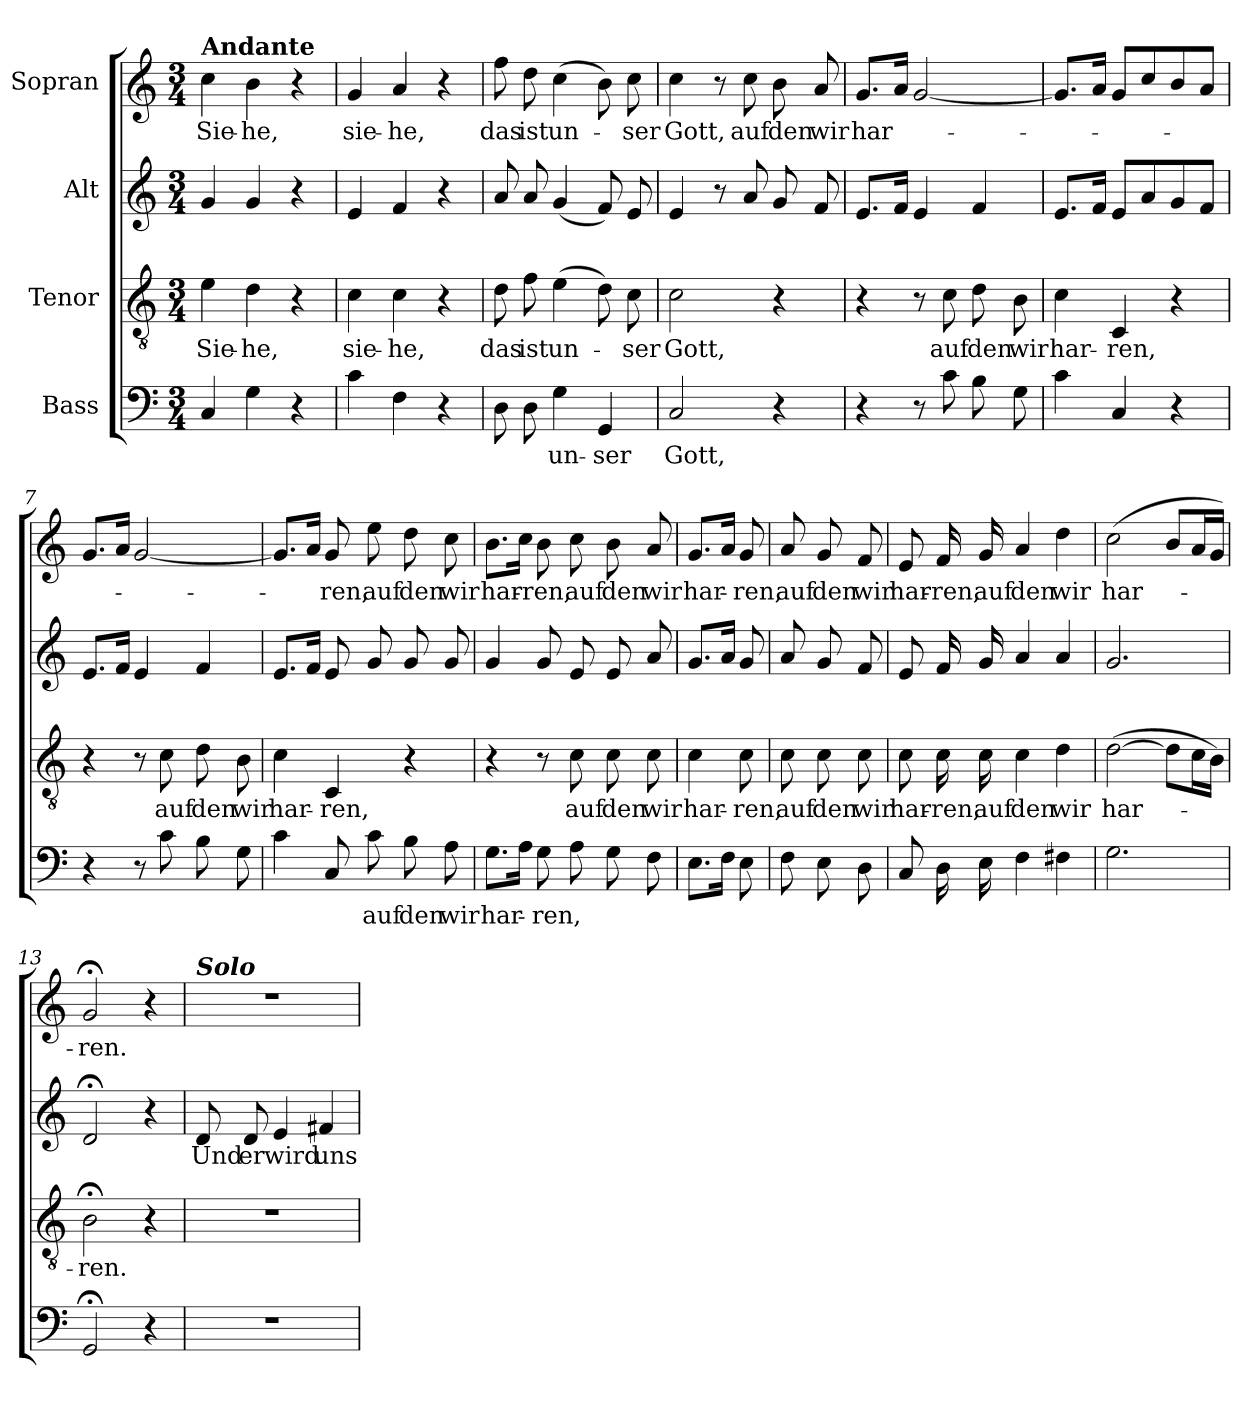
**kern	**text	**kern	**text	**kern	**text	**kern	**text
*part4	*part4	*part3	*part3	*part2	*part2	*part1	*part1
*staff4	*staff4	*staff3	*staff3	*staff2	*staff2	*staff1	*staff1
*I"Bass	*	*I"Tenor	*	*I"Alt	*	*I"Sopran	*
*clefF4	*	*clefGv2	*	*clefG2	*	*clefG2	*
*k[]	*	*k[]	*	*k[]	*	*k[]	*
*M3/4	*	*M3/4	*	*M3/4	*	*M3/4	*
=1	=1	=1	=1	=1	=1	=1	=1
!	!	!	!	!	!	!LO:TX:a:B:t=Andante	!
4C/	.	4e\	Sie-	4g/	.	4cc\	Sie-
4G\	.	4d\	-he,	4g/	.	4b\	-he,
4r	.	4r	.	4r	.	4r	.
=2	=2	=2	=2	=2	=2	=2	=2
4c\	.	4c\	sie-	4e/	.	4g/	sie-
4F\	.	4c\	-he,	4f/	.	4a/	-he,
4r	.	4r	.	4r	.	4r	.
=3	=3	=3	=3	=3	=3	=3	=3
8D\	.	8d\	das	8a/	.	8ff\	das
8D\	.	8f\	ist	8a/	.	8dd\	ist
4G\	un-	(>4e\	un-	(4g/	.	(>4cc\	un-
4GG/	-ser	8d\)	.	8f/)	.	8b\)	.
.	.	8c\	-ser	8e/	.	8cc\	-ser
=4	=4	=4	=4	=4	=4	=4	=4
2C/	Gott,	2c\	Gott,	4e/	.	4cc\	Gott,
.	.	.	.	8r	.	8r	.
.	.	.	.	8a/	.	8cc\	auf
4r	.	4r	.	8g/	.	8b\	den
.	.	.	.	8f/	.	8a/	wir
=5	=5	=5	=5	=5	=5	=5	=5
4r	.	4r	.	8.e/L	.	8.g/L	har-
.	.	.	.	16f/Jk	.	16a/Jk	.
8r	.	8r	.	4e/	.	[2g/	.
8c\	.	8c\	auf	.	.	.	.
8B\	.	8d\	den	4f/	.	.	.
8G\	.	8B\	wir	.	.	.	.
!!LO:LB:g=z
=6	=6	=6	=6	=6	=6	=6	=6
4c\	.	4c\	har-	8.e/L	.	8.g/L]	.
.	.	.	.	16f/Jk	.	16a/Jk	.
4C/	.	4C/	-ren,	8e/L	.	8g/L	.
.	.	.	.	8a/	.	8cc/	.
4r	.	4r	.	8g/	.	8b/	.
.	.	.	.	8f/J	.	8a/J	.
=7	=7	=7	=7	=7	=7	=7	=7
4r	.	4r	.	8.e/L	.	8.g/L	.
.	.	.	.	16f/Jk	.	16a/Jk	.
8r	.	8r	.	4e/	.	[2g/	.
8c\	.	8c\	auf	.	.	.	.
8B\	.	8d\	den	4f/	.	.	.
8G\	.	8B\	wir	.	.	.	.
=8	=8	=8	=8	=8	=8	=8	=8
4c\	.	4c\	har-	8.e/L	.	8.g/L]	.
.	.	.	.	16f/Jk	.	16a/Jk	.
8C/	.	4C/	-ren,	8e/	.	8g/	-ren,
8c\	auf	.	.	8g/	.	8ee\	auf
8B\	den	4r	.	8g/	.	8dd\	den
8A\	wir	.	.	8g/	.	8cc\	wir
=9	=9	=9	=9	=9	=9	=9	=9
8.G\L	har-	4r	.	4g/	.	8.b\L	har-
16A\Jk	.	.	.	.	.	16cc\Jk	.
8G\	-ren,	8r	.	8g/	.	8b\	-ren,
8A\	.	8c\	auf	8e/	.	8cc\	auf
8G\	.	8c\	den	8e/	.	8b\	den
8F\	.	8c\	wir	8a/	.	8a/	wir
=10	=10	=10	=10	=10	=10	=10	=10
8.E\L	.	4c\	har-	8.g/L	.	8.g/L	har-
16F\Jk	.	.	.	16a/Jk	.	16a/Jk	.
8E\	.	8c\	-ren,	8g/	.	8g/	-ren,
!!LO:LB:g=z
=10X1	=10X1	=10X1	=10X1	=10X1	=10X1	=10X1	=10X1
8F\	.	8c\	auf	8a/	.	8a/	auf
8E\	.	8c\	den	8g/	.	8g/	den
8D\	.	8c\	wir	8f/	.	8f/	wir
=11	=11	=11	=11	=11	=11	=11	=11
8C/	.	8c\	har-	8e/	.	8e/	har-
16D\	.	16c\	-ren,	16f/	.	16f/	-ren,
16E\	.	16c\	auf	16g/	.	16g/	auf
4F\	.	4c\	den	4a/	.	4a/	den
4F#X\	.	4d\	wir	4a/	.	4dd\	wir
=12	=12	=12	=12	=12	=12	=12	=12
2.G\	.	(>[2d\	har-	2.g/	.	(>2cc\	har-
.	.	8d\L]	.	.	.	8b/L	.
.	.	16c\L	.	.	.	16a/L	.
.	.	16B\JJ)	.	.	.	16g/JJ)	.
=13	=13	=13	=13	=13	=13	=13	=13
2GG;</	.	2B;<\	-ren.	2d;</	.	2g;</	-ren.
4r	.	4r	.	4r	.	4r	.
=14	=14	=14	=14	=14	=14	=14	=14
!	!	!	!	!	!	!LO:TX:a:Bi:t=Solo	!
2.r	.	2.r	.	8d/	Und	2.r	.
.	.	.	.	8d/	er	.	.
.	.	.	.	4e/	wird	.	.
.	.	.	.	4f#X/	uns	.	.
=	=	=	=	=	=	=	=
*-	*-	*-	*-	*-	*-	*-	*-
